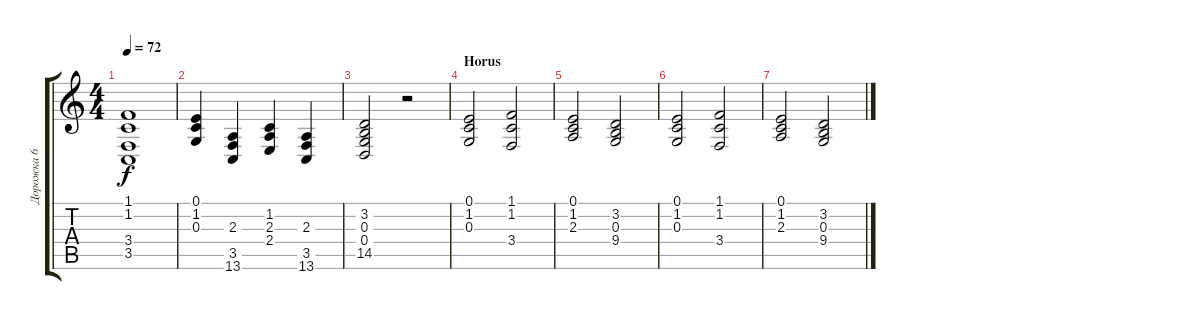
\track ("Дорожка 6" "Дорожка 6") {instrument synthstrings1}
\staff {score tabs}
\tuning (E4 B3 G3 D3 A2 E2) {hide}
\ts (4 4)
\tempo 72
\clef g2
\ks c
(1.1 1.2 3.4 3.5).1{dy f} |
(0.1 1.2 0.3).4 (2.3 3.5 13.6).4 (1.2 2.3 2.4).4 (2.3 3.5 13.6).4 |
(3.2 0.3 0.4 14.5).2 r.2 |
\section ("" "Horus")
(0.1 1.2 0.3).2 (1.1 1.2 3.4).2 |
(0.1 1.2 2.3).2 (3.2 0.3 9.4).2 |
(0.1 1.2 0.3).2 (1.1 1.2 3.4).2 |
(0.1 1.2 2.3).2 (3.2 0.3 9.4).2
